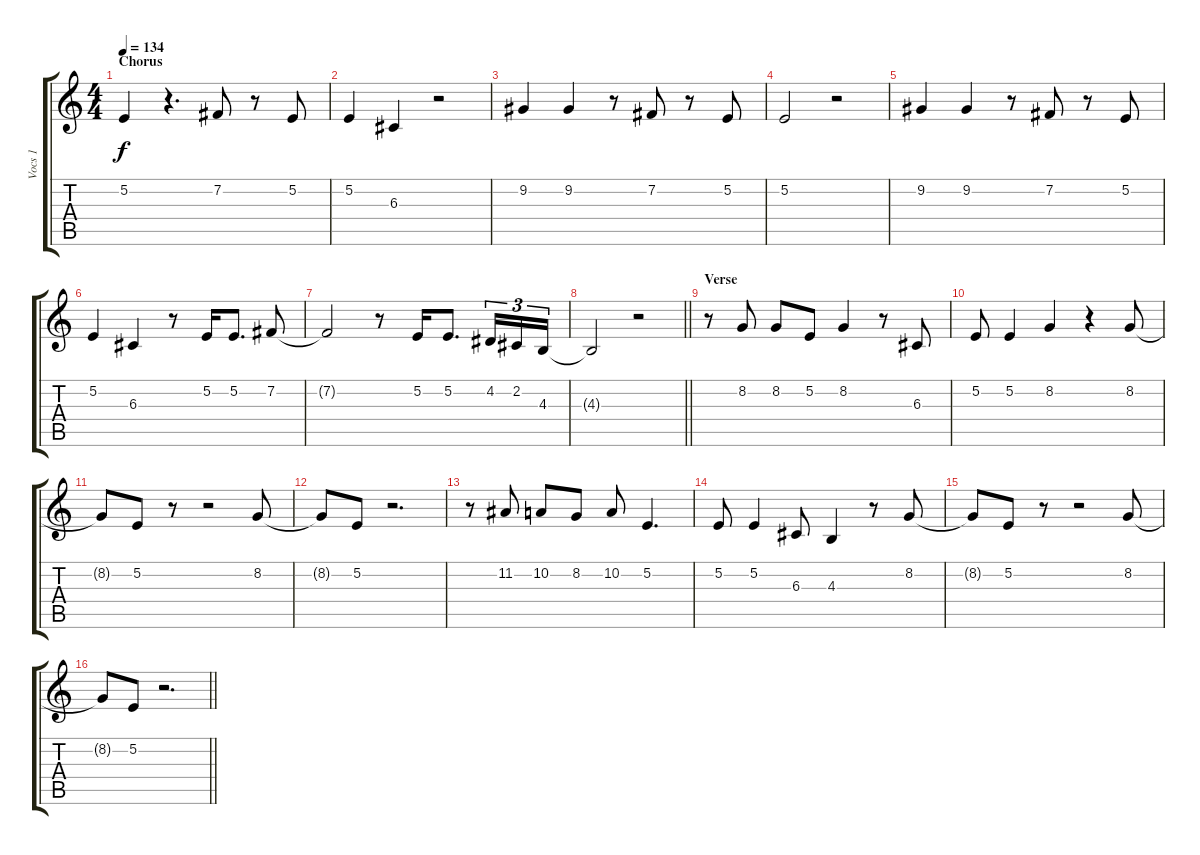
\track ("Vocs 1" "Vocs 1") {instrument flute}
\staff {score tabs}
\tuning (E4 B3 G3 D3 A2 E2) {hide}
\ts (4 4)
\section ("" "Chorus")
\tempo 134
\clef g2
\ks c
5.2{t}.4{dy f} r.4{d} 7.2.8 r.8 5.2.8 |
5.2.4 6.3.4 r.2 |
9.2.4 9.2.4 r.8 7.2.8 r.8 5.2.8 |
5.2.2 r.2 |
9.2.4 9.2.4 r.8 7.2.8 r.8 5.2.8 |
5.2.4 6.3.4 r.8 5.2.16 5.2.8{d} 7.2.8 |
7.2{t}.2 r.8 5.2.16 5.2.8{d} 4.2.16{tu (3 2)} 2.2.16{tu (3 2)} 4.3.16{tu (3 2)} |
\barLineRight lightlight
4.3{t}.2 r.2 |
\section ("" "Verse")
r.8 8.2.8 8.2.8 5.2.8 8.2.4 r.8 6.3.8 |
5.2.8 5.2.4 8.2.4 r.4 8.2.8 |
8.2{t}.8 5.2.8 r.8 r.2 8.2.8 |
8.2{t}.8 5.2.8 r.2{d} |
r.8 11.2.8 10.2.8 8.2.8 10.2.8 5.2.4{d} |
5.2.8 5.2.4 6.3.8 4.3.4 r.8 8.2.8 |
8.2{t}.8 5.2.8 r.8 r.2 8.2.8 |
\barLineRight lightlight
8.2{t}.8 5.2.8 r.2{d}
